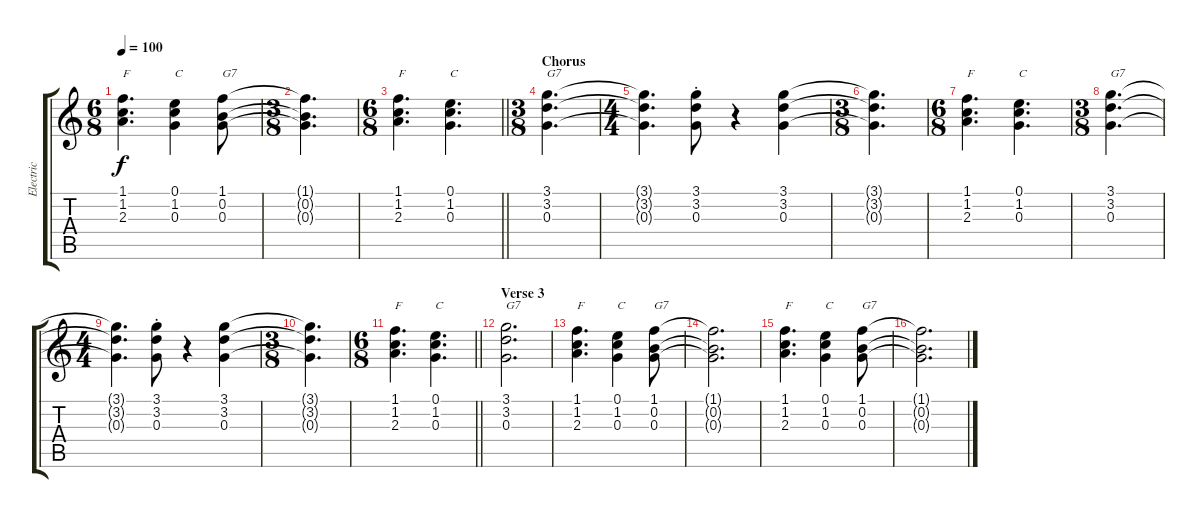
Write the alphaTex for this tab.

\track ("Electric" "Electric") {instrument overdrivenguitar}
\staff {score tabs}
\tuning (E4 B3 G3 D3 A2 E2) {hide}
\ts (6 8)
\tempo 100
\clef g2
\ks c
(1.1 1.2 2.3).4{d txt "F" dy f} (0.1 1.2 0.3).4{txt "C"} (1.1 0.2 0.3).8{txt "G7"} |
\ts (3 8)
(1.1{t} 0.2{t} 0.3{t}).4{d} |
\ts (6 8)
\barLineRight lightlight
(1.1 1.2 2.3).4{d txt "F"} (0.1 1.2 0.3).4{d txt "C"} |
\ts (3 8)
\section ("" "Chorus")
(3.1 3.2 0.3).4{d txt "G7"} |
\ts (4 4)
(3.1{t} 3.2{t} 0.3{t}).4{d} (3.1{st} 3.2{st} 0.3{st}).8 r.4 (3.1 3.2 0.3).4 |
\ts (3 8)
(3.1{t} 3.2{t} 0.3{t}).4{d} |
\ts (6 8)
(1.1 1.2 2.3).4{d txt "F"} (0.1 1.2 0.3).4{d txt "C"} |
\ts (3 8)
(3.1 3.2 0.3).4{d txt "G7"} |
\ts (4 4)
(3.1{t} 3.2{t} 0.3{t}).4{d} (3.1{st} 3.2{st} 0.3{st}).8 r.4 (3.1 3.2 0.3).4 |
\ts (3 8)
(3.1{t} 3.2{t} 0.3{t}).4{d} |
\ts (6 8)
\barLineRight lightlight
(1.1 1.2 2.3).4{d txt "F"} (0.1 1.2 0.3).4{d txt "C"} |
\section ("" "Verse 3")
(3.1 3.2 0.3).2{d txt "G7"} |
(1.1 1.2 2.3).4{d txt "F"} (0.1 1.2 0.3).4{txt "C"} (1.1 0.2 0.3).8{txt "G7"} |
(1.1{t} 0.2{t} 0.3{t}).2{d} |
(1.1 1.2 2.3).4{d txt "F"} (0.1 1.2 0.3).4{txt "C"} (1.1 0.2 0.3).8{txt "G7"} |
(1.1{t} 0.2{t} 0.3{t}).2{d}
